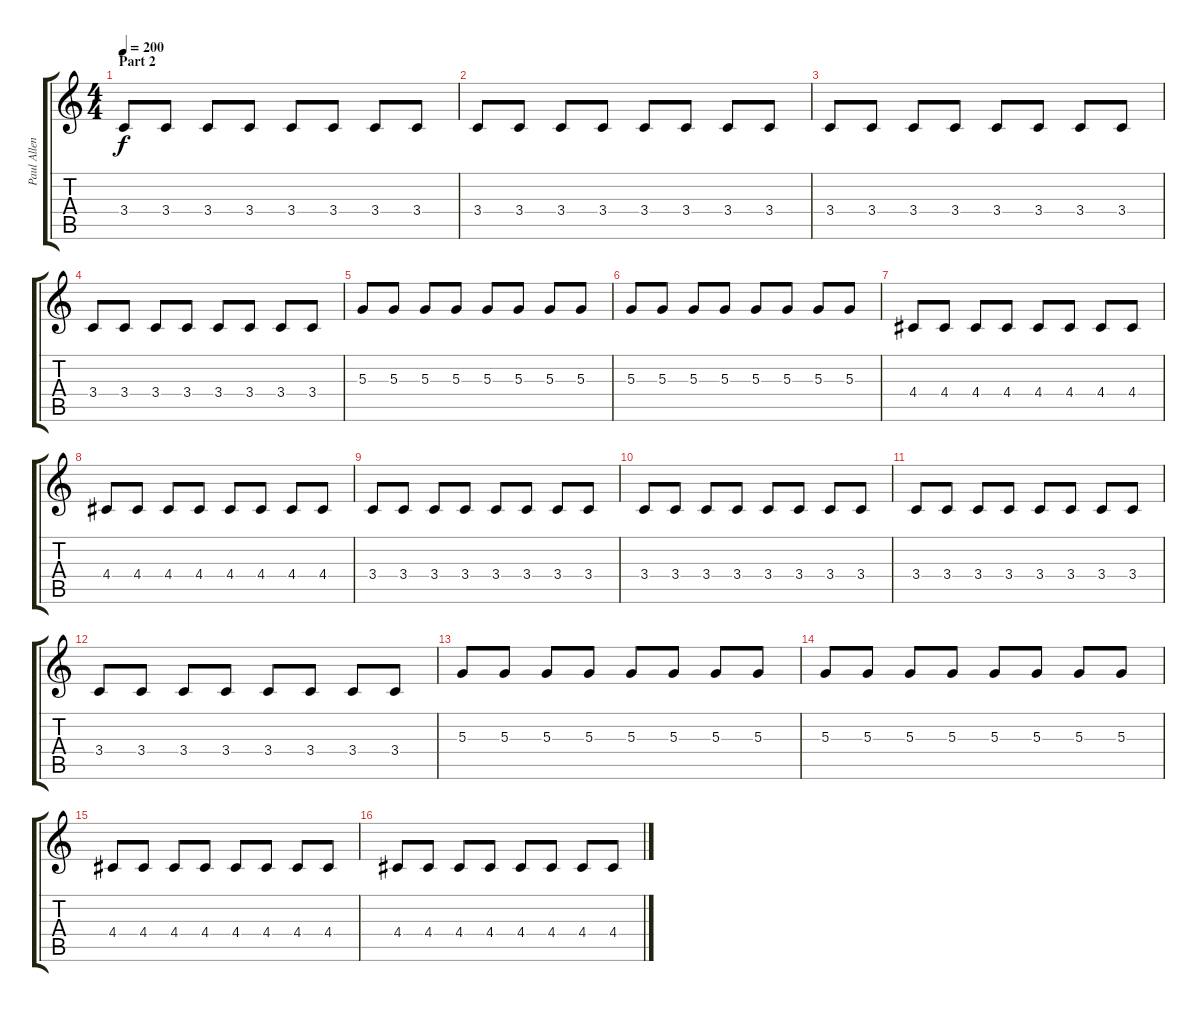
\track ("Paul Allender" "Paul Allen") {instrument distortionguitar}
\staff {score tabs}
\tuning (B3 Gb3 D3 A2 E2 B1) {hide}
\ts (4 4)
\section ("" "Part 2")
\tempo 200
\clef g2
\ks c
3.4.8{dy f volume 13} 3.4.8 3.4.8 3.4.8 3.4.8 3.4.8 3.4.8 3.4.8 |
3.4.8 3.4.8 3.4.8 3.4.8 3.4.8 3.4.8 3.4.8 3.4.8 |
3.4.8 3.4.8 3.4.8 3.4.8 3.4.8 3.4.8 3.4.8 3.4.8 |
3.4.8 3.4.8 3.4.8 3.4.8 3.4.8 3.4.8 3.4.8 3.4.8 |
5.3.8 5.3.8 5.3.8 5.3.8 5.3.8 5.3.8 5.3.8 5.3.8 |
5.3.8 5.3.8 5.3.8 5.3.8 5.3.8 5.3.8 5.3.8 5.3.8 |
4.4.8 4.4.8 4.4.8 4.4.8 4.4.8 4.4.8 4.4.8 4.4.8 |
4.4.8 4.4.8 4.4.8 4.4.8 4.4.8 4.4.8 4.4.8 4.4.8 |
3.4.8 3.4.8 3.4.8 3.4.8 3.4.8 3.4.8 3.4.8 3.4.8 |
3.4.8 3.4.8 3.4.8 3.4.8 3.4.8 3.4.8 3.4.8 3.4.8 |
3.4.8 3.4.8 3.4.8 3.4.8 3.4.8 3.4.8 3.4.8 3.4.8 |
3.4.8 3.4.8 3.4.8 3.4.8 3.4.8 3.4.8 3.4.8 3.4.8 |
5.3.8 5.3.8 5.3.8 5.3.8 5.3.8 5.3.8 5.3.8 5.3.8 |
5.3.8 5.3.8 5.3.8 5.3.8 5.3.8 5.3.8 5.3.8 5.3.8 |
4.4.8 4.4.8 4.4.8 4.4.8 4.4.8 4.4.8 4.4.8 4.4.8 |
4.4.8 4.4.8 4.4.8 4.4.8 4.4.8 4.4.8 4.4.8 4.4.8
